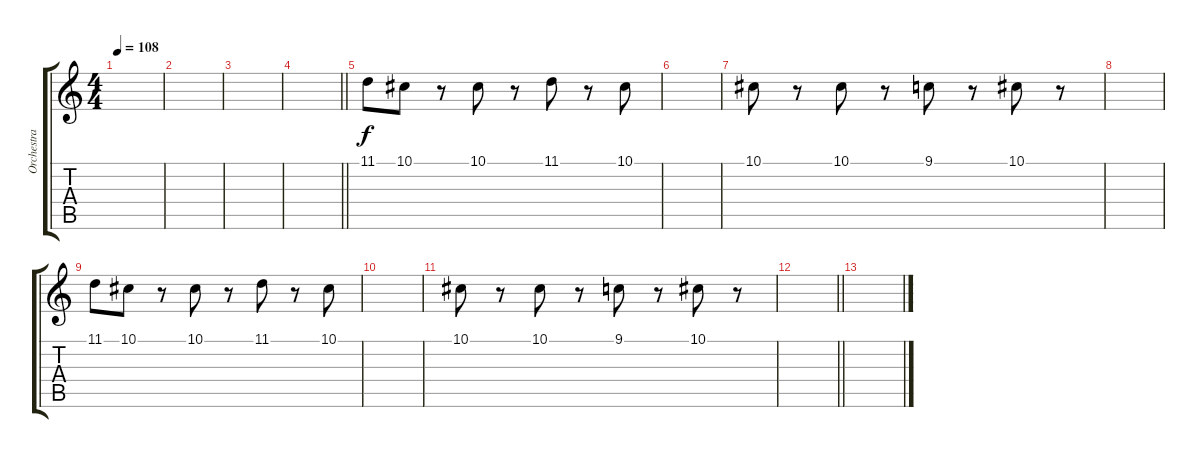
\track ("Orchestra" "Orchestra") {instrument orchestrahit}
\staff {score tabs}
\tuning (Eb4 Bb3 Gb3 Db3 Ab2 Db2) {hide}
\ts (4 4)
\tempo 108
\clef g2
\ks c
|
|
|
\barLineRight lightlight
|
\section ("" "")
11.1.8 10.1.8 r.8 10.1.8 r.8 11.1.8 r.8 10.1.8 |
|
10.1.8 r.8 10.1.8 r.8 9.1.8 r.8 10.1.8 r.8 |
|
11.1.8 10.1.8 r.8 10.1.8 r.8 11.1.8 r.8 10.1.8 |
|
10.1.8 r.8 10.1.8 r.8 9.1.8 r.8 10.1.8 r.8 |
\barLineRight lightlight
|
\section ("" "")
